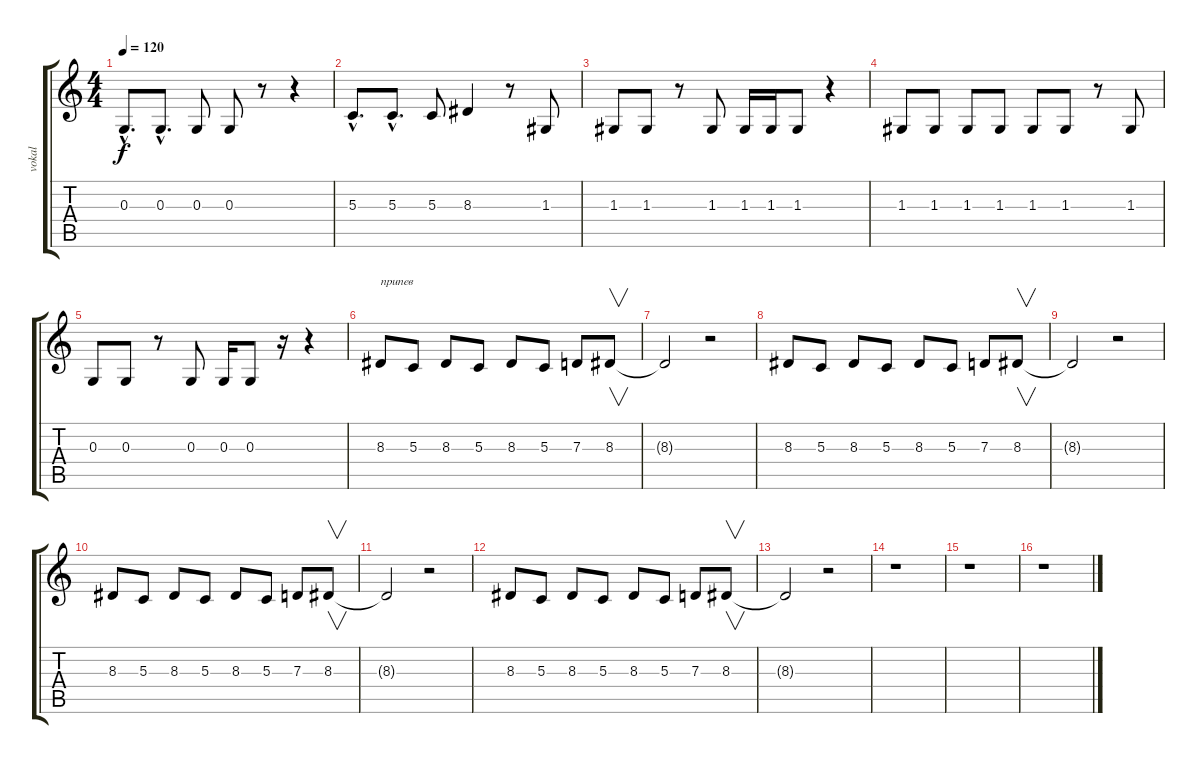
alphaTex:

\track ("vokal" "vokal") {instrument pizzicatostrings}
\staff {score tabs}
\tuning (E4 B3 G3 D3 A2 E2) {hide}
\ts (4 4)
\tempo 120
\clef g2
\ks c
0.3{hac}.8{d dy f} 0.3{hac}.8{d} 0.3.8 0.3.8 r.8 r.4 |
5.3{hac}.8{d} 5.3{hac}.8{d} 5.3.8 8.3.4 r.8 1.3.8 |
1.3.8 1.3.8 r.8 1.3.8 1.3.16 1.3.16 1.3.8 r.4 |
1.3.8 1.3.8 1.3.8 1.3.8 1.3.8 1.3.8 r.8 1.3.8 |
0.3.8 0.3.8 r.8 0.3.8 0.3.16 0.3.8 r.16 r.4 |
8.3.8{txt "припев"} 5.3.8 8.3.8 5.3.8 8.3.8 5.3.8 7.3.8 8.3.8{v} |
8.3{t}.2 r.2 |
8.3.8 5.3.8 8.3.8 5.3.8 8.3.8 5.3.8 7.3.8 8.3.8{v} |
8.3{t}.2 r.2 |
8.3.8 5.3.8 8.3.8 5.3.8 8.3.8 5.3.8 7.3.8 8.3.8{v} |
8.3{t}.2 r.2 |
8.3.8 5.3.8 8.3.8 5.3.8 8.3.8 5.3.8 7.3.8 8.3.8{v} |
8.3{t}.2 r.2 |
r.1 |
r.1 |
r.1
